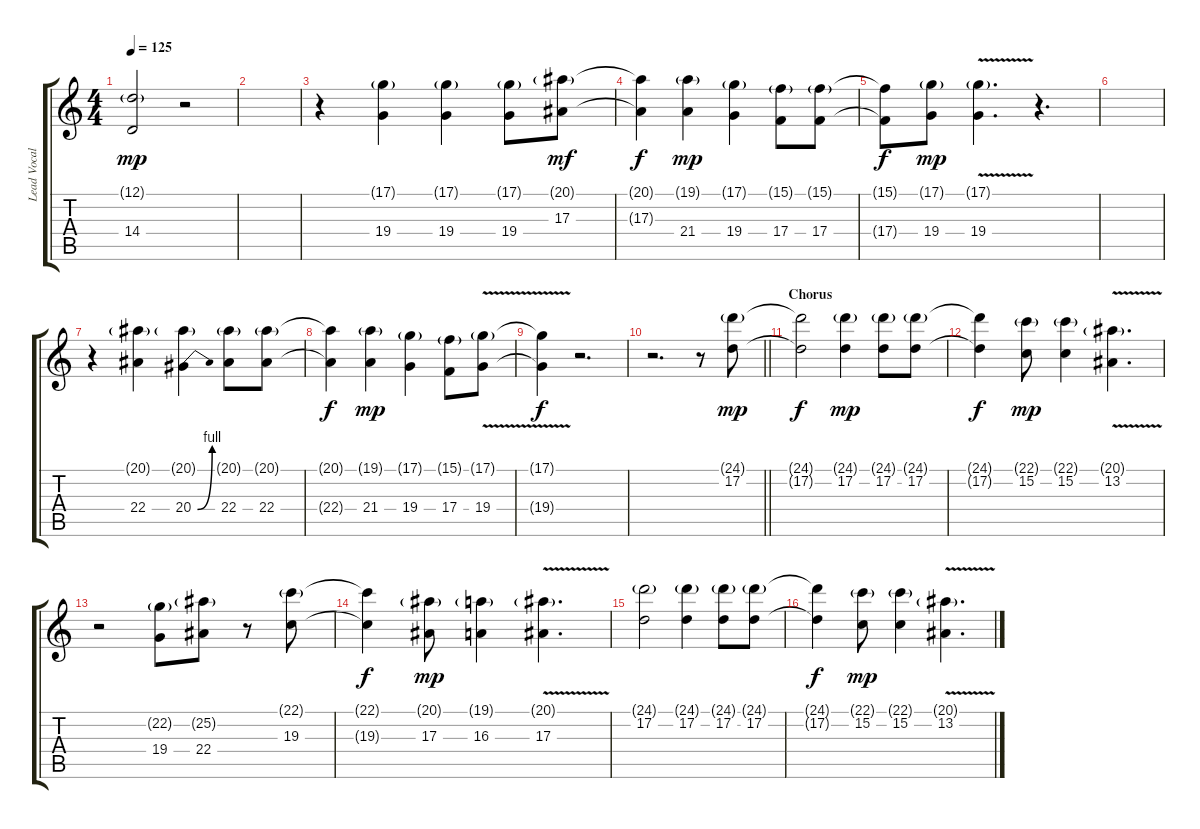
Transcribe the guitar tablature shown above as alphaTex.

\track ("Lead Vocals" "Lead Vocal") {instrument lead2sawtooth}
\staff {score tabs}
\tuning (D4 A3 F3 C3 G2 D2) {hide}
\ts (4 4)
\tempo 125
\clef g2
\ks c
(12.1{g} 14.4).2{dy mp} r.2 |
|
r.4 (17.1{g} 19.4).4 (17.1{g} 19.4).4 (17.1{g} 19.4).8 (20.1{g} 17.3).8{dy mf} |
(20.1{t} 17.3{t}).4{dy f} (19.1{g} 21.4).4{dy mp} (17.1{g} 19.4).4 (15.1{g} 17.4).8 (15.1{g} 17.4).8 |
(15.1{t} 17.4{t}).8{dy f} (17.1{g} 19.4).8{dy mp} (17.1{v g} 19.4{v}).4{d} r.4{d} |
|
r.4 (20.1{g} 22.4).4 (20.1{g} 20.4{be (bend 0 0 60 4)}).4 (20.1{g} 22.4).8 (20.1{g} 22.4).8 |
(20.1{t} 22.4{t}).4{dy f} (19.1{g} 21.4).4{dy mp} (17.1{g} 19.4).4 (15.1{g} 17.4).8 (17.1{v g} 19.4{v}).8 |
(17.1{t} 19.4{t}).4{dy f} r.2{d} |
\barLineRight lightlight
r.2{d} r.8 (24.1{g} 17.2).8{dy mp} |
\section ("" "Chorus")
(24.1{t} 17.2{t}).2{dy f} (24.1{g} 17.2).4{dy mp} (24.1{g} 17.2).8 (24.1{g} 17.2).8 |
(24.1{t} 17.2{t}).4{dy f} (22.1{g} 15.2).8{dy mp} (22.1{g} 15.2).4 (20.1{g} 13.2{v}).4{d} |
r.2 (22.2{g} 19.4).8 (25.2{g} 22.4).8 r.8 (22.1{g} 19.3).8 |
(22.1{t} 19.3{t}).4{dy f} (20.1{g} 17.3).8{dy mp} (19.1{g} 16.3).4 (20.1{g} 17.3{v}).4{d} |
(24.1{g} 17.2).2 (24.1{g} 17.2).4 (24.1{g} 17.2).8 (24.1{g} 17.2).8 |
(24.1{t} 17.2{t}).4{dy f} (22.1{g} 15.2).8{dy mp} (22.1{g} 15.2).4 (20.1{g} 13.2{v}).4{d}
